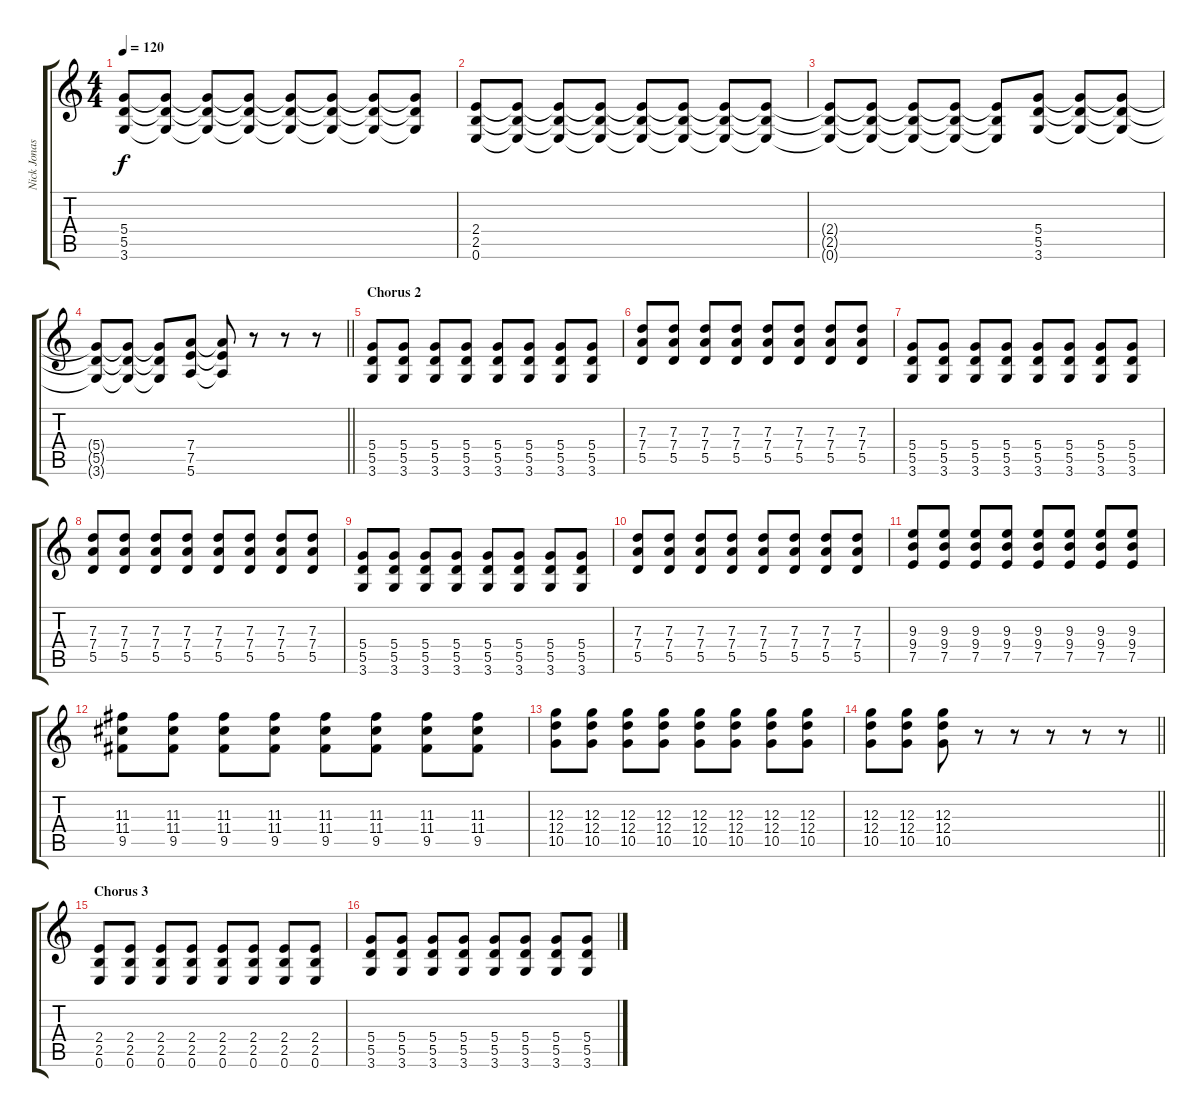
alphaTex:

\track ("Nick Jonas" "Nick Jonas") {instrument distortionguitar}
\staff {score tabs}
\tuning (E4 B3 G3 D3 A2 E2) {hide}
\ts (4 4)
\tempo 120
\clef g2
\ks c
(5.4{t} 5.5{t} 3.6{t}).8{dy f} (5.4{t} 5.5{t} 3.6{t}).8 (5.4{t} 5.5{t} 3.6{t}).8 (5.4{t} 5.5{t} 3.6{t}).8 (5.4{t} 5.5{t} 3.6{t}).8 (5.4{t} 5.5{t} 3.6{t}).8 (5.4{t} 5.5{t} 3.6{t}).8 (5.4{t} 5.5{t} 3.6{t}).8 |
(2.4 2.5 0.6).8 (2.4{t} 2.5{t} 0.6{t}).8 (2.4{t} 2.5{t} 0.6{t}).8 (2.4{t} 2.5{t} 0.6{t}).8 (2.4{t} 2.5{t} 0.6{t}).8 (2.4{t} 2.5{t} 0.6{t}).8 (2.4{t} 2.5{t} 0.6{t}).8 (2.4{t} 2.5{t} 0.6{t}).8 |
(2.4{t} 2.5{t} 0.6{t}).8 (2.4{t} 2.5{t} 0.6{t}).8 (2.4{t} 2.5{t} 0.6{t}).8 (2.4{t} 2.5{t} 0.6{t}).8 (2.4{t} 2.5{t} 0.6{t}).8 (5.4 5.5 3.6).8 (5.4{t} 5.5{t} 3.6{t}).8 (5.4{t} 5.5{t} 3.6{t}).8 |
\barLineRight lightlight
(5.4{t} 5.5{t} 3.6{t}).8 (5.4{t} 5.5{t} 3.6{t}).8 (5.4{t} 5.5{t} 3.6{t}).8 (7.4 7.5 5.6).8 (7.4{t} 7.5{t} 5.6{t}).8 r.8 r.8 r.8 |
\section ("" "Chorus 2")
(5.4 5.5 3.6).8 (5.4 5.5 3.6).8 (5.4 5.5 3.6).8 (5.4 5.5 3.6).8 (5.4 5.5 3.6).8 (5.4 5.5 3.6).8 (5.4 5.5 3.6).8 (5.4 5.5 3.6).8 |
(7.3 7.4 5.5).8 (7.3 7.4 5.5).8 (7.3 7.4 5.5).8 (7.3 7.4 5.5).8 (7.3 7.4 5.5).8 (7.3 7.4 5.5).8 (7.3 7.4 5.5).8 (7.3 7.4 5.5).8 |
(5.4 5.5 3.6).8 (5.4 5.5 3.6).8 (5.4 5.5 3.6).8 (5.4 5.5 3.6).8 (5.4 5.5 3.6).8 (5.4 5.5 3.6).8 (5.4 5.5 3.6).8 (5.4 5.5 3.6).8 |
(7.3 7.4 5.5).8 (7.3 7.4 5.5).8 (7.3 7.4 5.5).8 (7.3 7.4 5.5).8 (7.3 7.4 5.5).8 (7.3 7.4 5.5).8 (7.3 7.4 5.5).8 (7.3 7.4 5.5).8 |
(5.4 5.5 3.6).8 (5.4 5.5 3.6).8 (5.4 5.5 3.6).8 (5.4 5.5 3.6).8 (5.4 5.5 3.6).8 (5.4 5.5 3.6).8 (5.4 5.5 3.6).8 (5.4 5.5 3.6).8 |
(7.3 7.4 5.5).8 (7.3 7.4 5.5).8 (7.3 7.4 5.5).8 (7.3 7.4 5.5).8 (7.3 7.4 5.5).8 (7.3 7.4 5.5).8 (7.3 7.4 5.5).8 (7.3 7.4 5.5).8 |
(9.3 9.4 7.5).8 (9.3 9.4 7.5).8 (9.3 9.4 7.5).8 (9.3 9.4 7.5).8 (9.3 9.4 7.5).8 (9.3 9.4 7.5).8 (9.3 9.4 7.5).8 (9.3 9.4 7.5).8 |
(11.3 11.4 9.5).8 (11.3 11.4 9.5).8 (11.3 11.4 9.5).8 (11.3 11.4 9.5).8 (11.3 11.4 9.5).8 (11.3 11.4 9.5).8 (11.3 11.4 9.5).8 (11.3 11.4 9.5).8 |
(12.3 12.4 10.5).8 (12.3 12.4 10.5).8 (12.3 12.4 10.5).8 (12.3 12.4 10.5).8 (12.3 12.4 10.5).8 (12.3 12.4 10.5).8 (12.3 12.4 10.5).8 (12.3 12.4 10.5).8 |
\barLineRight lightlight
(12.3 12.4 10.5).8 (12.3 12.4 10.5).8 (12.3 12.4 10.5).8 r.8 r.8 r.8 r.8 r.8 |
\section ("" "Chorus 3")
(2.4 2.5 0.6).8 (2.4 2.5 0.6).8 (2.4 2.5 0.6).8 (2.4 2.5 0.6).8 (2.4 2.5 0.6).8 (2.4 2.5 0.6).8 (2.4 2.5 0.6).8 (2.4 2.5 0.6).8 |
(5.4 5.5 3.6).8 (5.4 5.5 3.6).8 (5.4 5.5 3.6).8 (5.4 5.5 3.6).8 (5.4 5.5 3.6).8 (5.4 5.5 3.6).8 (5.4 5.5 3.6).8 (5.4 5.5 3.6).8
